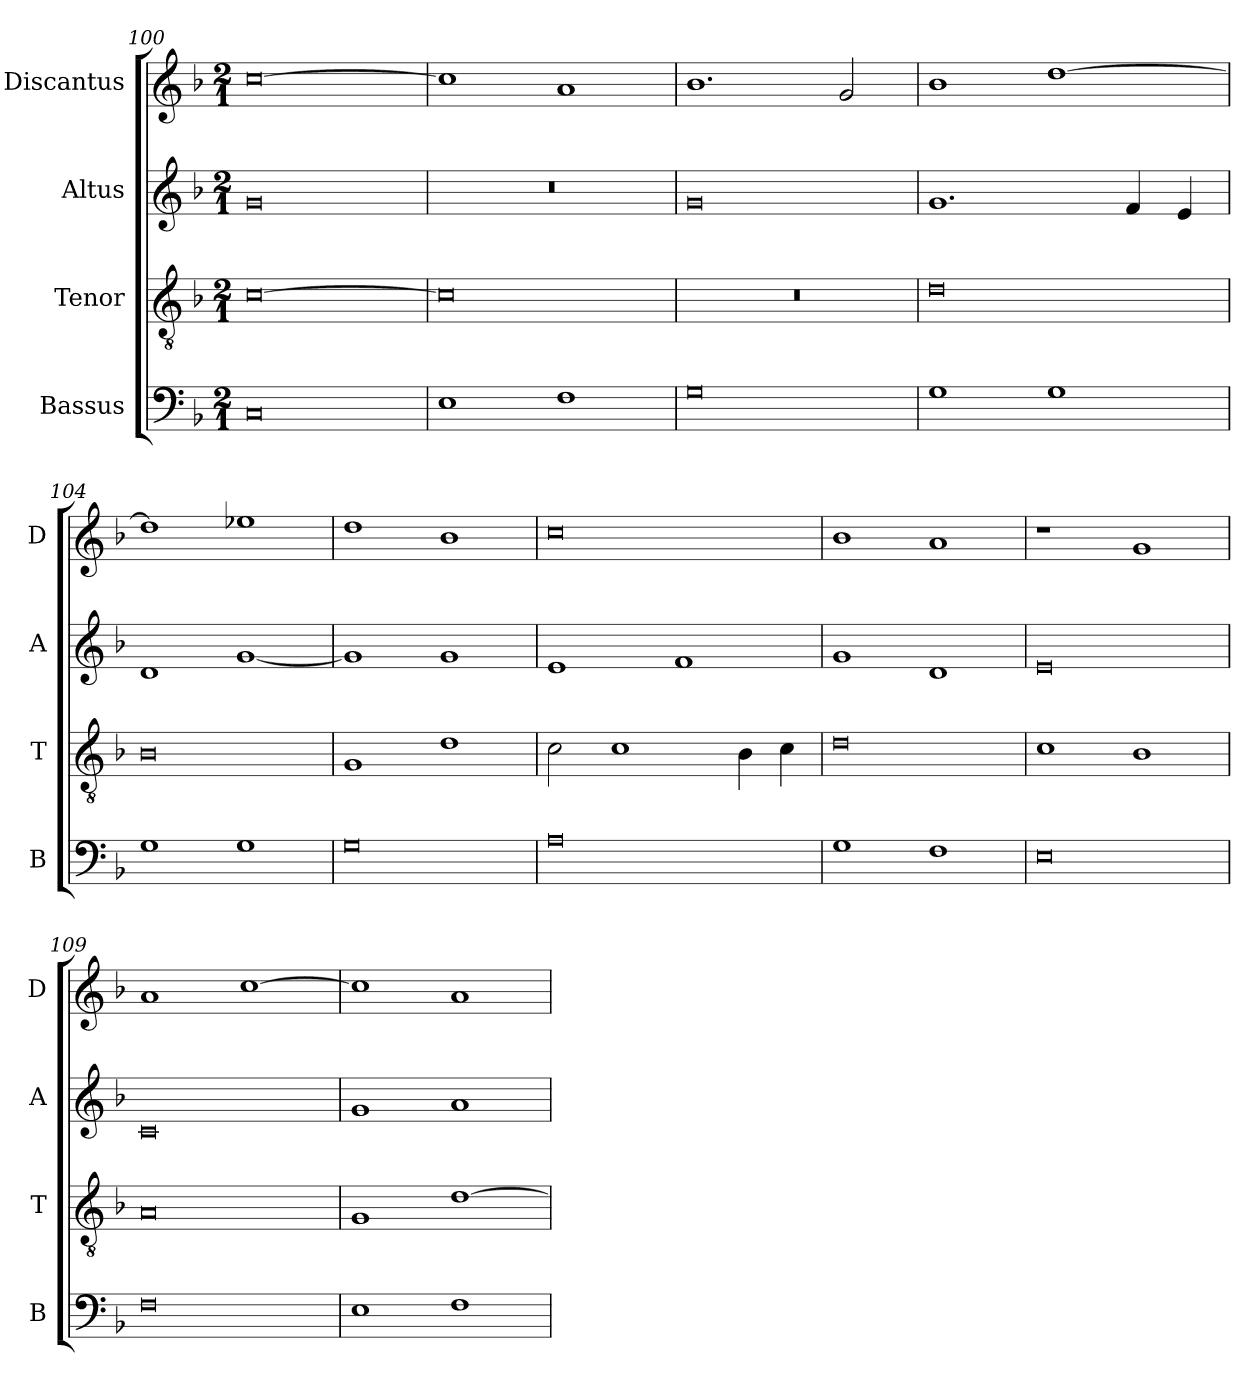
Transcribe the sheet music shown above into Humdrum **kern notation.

**kern	**kern	**kern	**kern
*part4	*part3	*part2	*part1
*staff4	*staff3	*staff2	*staff1
*I"Bassus	*I"Tenor	*I"Altus	*I"Discantus
*I'B	*I'T	*I'A	*I'D
*clefF4	*clefGv2	*clefG2	*clefG2
*k[b-]	*k[b-]	*k[b-]	*k[b-]
*M2/1	*M2/1	*M2/1	*M2/1
=100	=100	=100	=100
0C	[0c	0g	[0cc
=101	=101	=101	=101
1E	0c]	0r	1cc]
1F	.	.	1a
=102	=102	=102	=102
0G	0r	0g	1.b-
.	.	.	2g/
=103	=103	=103	=103
1G	0d	1.g	1b-
1G	.	.	[1dd
.	.	4f/	.
.	.	4e/	.
=104	=104	=104	=104
1G	0B-	1d	1dd]
1G	.	[1g	1ee-X
=105	=105	=105	=105
0G	1G	1g]	1dd
.	1d	1g	1b-
=106	=106	=106	=106
0A	2c\	1e	0cc
.	1c	.	.
.	.	1f	.
.	4B-\	.	.
.	4c\	.	.
=107	=107	=107	=107
1G	0d	1g	1b-
1F	.	1d	1a
=108	=108	=108	=108
0E	1c	0e	1r
.	1B-	.	1g
=109	=109	=109	=109
0F	0A	0c	1a
.	.	.	[1cc
=110	=110	=110	=110
1E	1G	1g	1cc]
1F	[1d	1a	1a
=	=	=	=
*-	*-	*-	*-
